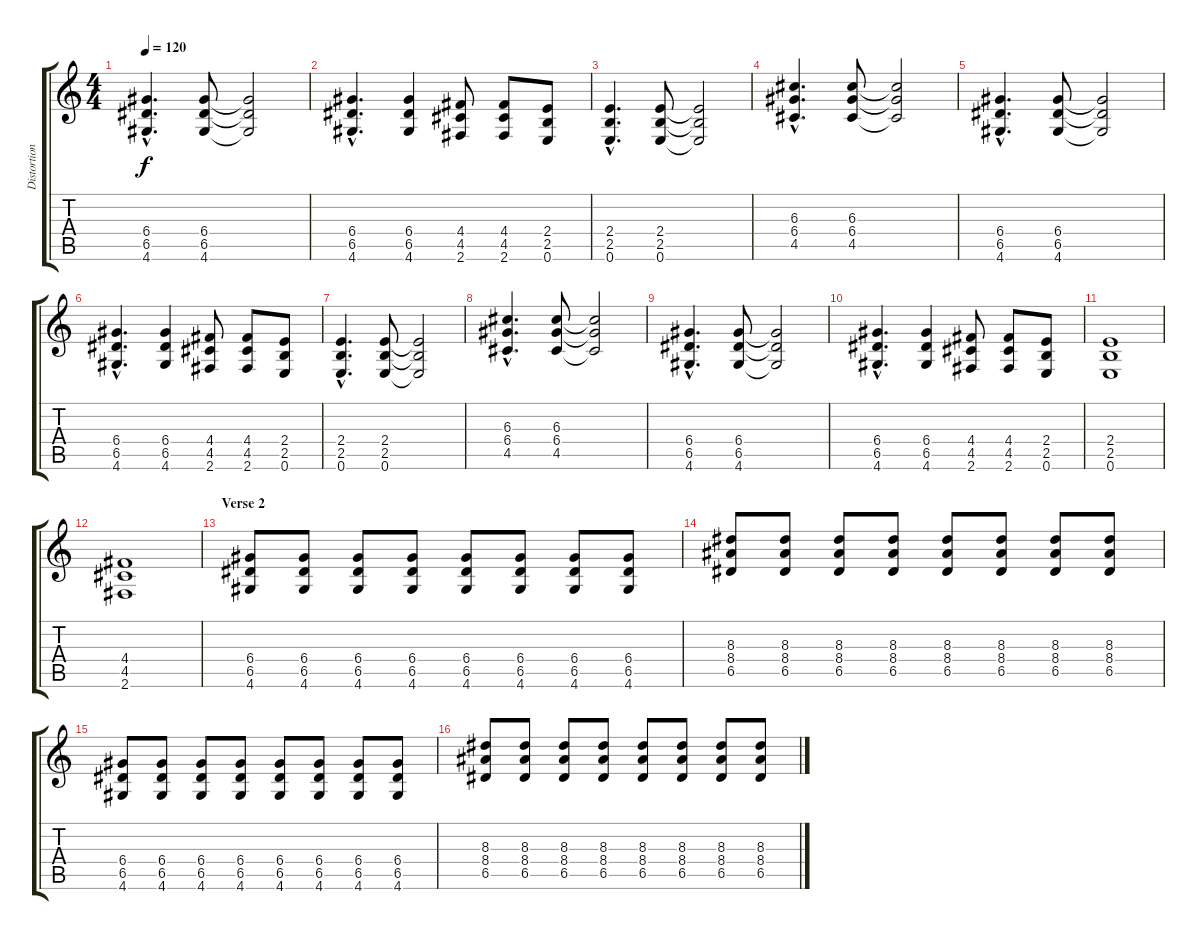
\track ("Distortion Guitar" "Distortion") {instrument distortionguitar}
\staff {score tabs}
\tuning (E4 B3 G3 D3 A2 E2) {hide}
\ts (4 4)
\tempo 120
\clef g2
\ks c
(6.4{hac} 6.5{hac} 4.6{hac}).4{d dy f} (6.4 6.5 4.6).8 (6.4{t} 6.5{t} 4.6{t}).2 |
(6.4{hac} 6.5{hac} 4.6{hac}).4{d} (6.4 6.5 4.6).4 (4.4 4.5 2.6).8 (4.4 4.5 2.6).8 (2.4 2.5 0.6).8 |
(2.4{hac} 2.5{hac} 0.6{hac}).4{d} (2.4 2.5 0.6).8 (2.4{t} 2.5{t} 0.6{t}).2 |
(6.3{hac} 6.4{hac} 4.5{hac}).4{d} (6.3 6.4 4.5).8 (6.3{t} 6.4{t} 4.5{t}).2 |
(6.4{hac} 6.5{hac} 4.6{hac}).4{d} (6.4 6.5 4.6).8 (6.4{t} 6.5{t} 4.6{t}).2 |
(6.4{hac} 6.5{hac} 4.6{hac}).4{d} (6.4 6.5 4.6).4 (4.4 4.5 2.6).8 (4.4 4.5 2.6).8 (2.4 2.5 0.6).8 |
(2.4{hac} 2.5{hac} 0.6{hac}).4{d} (2.4 2.5 0.6).8 (2.4{t} 2.5{t} 0.6{t}).2 |
(6.3{hac} 6.4{hac} 4.5{hac}).4{d} (6.3 6.4 4.5).8 (6.3{t} 6.4{t} 4.5{t}).2 |
(6.4{hac} 6.5{hac} 4.6{hac}).4{d} (6.4 6.5 4.6).8 (6.4{t} 6.5{t} 4.6{t}).2 |
(6.4{hac} 6.5{hac} 4.6{hac}).4{d} (6.4 6.5 4.6).4 (4.4 4.5 2.6).8 (4.4 4.5 2.6).8 (2.4 2.5 0.6).8 |
(2.4 2.5 0.6).1 |
(4.4 4.5 2.6).1 |
\section ("" "Verse 2")
(6.4 6.5 4.6).8{volume 4} (6.4 6.5 4.6).8 (6.4 6.5 4.6).8 (6.4 6.5 4.6).8 (6.4 6.5 4.6).8 (6.4 6.5 4.6).8 (6.4 6.5 4.6).8 (6.4 6.5 4.6).8 |
(8.3 8.4 6.5).8 (8.3 8.4 6.5).8 (8.3 8.4 6.5).8 (8.3 8.4 6.5).8 (8.3 8.4 6.5).8 (8.3 8.4 6.5).8 (8.3 8.4 6.5).8 (8.3 8.4 6.5).8 |
(6.4 6.5 4.6).8 (6.4 6.5 4.6).8 (6.4 6.5 4.6).8 (6.4 6.5 4.6).8 (6.4 6.5 4.6).8 (6.4 6.5 4.6).8 (6.4 6.5 4.6).8 (6.4 6.5 4.6).8 |
(8.3 8.4 6.5).8 (8.3 8.4 6.5).8 (8.3 8.4 6.5).8 (8.3 8.4 6.5).8 (8.3 8.4 6.5).8 (8.3 8.4 6.5).8 (8.3 8.4 6.5).8 (8.3 8.4 6.5).8
